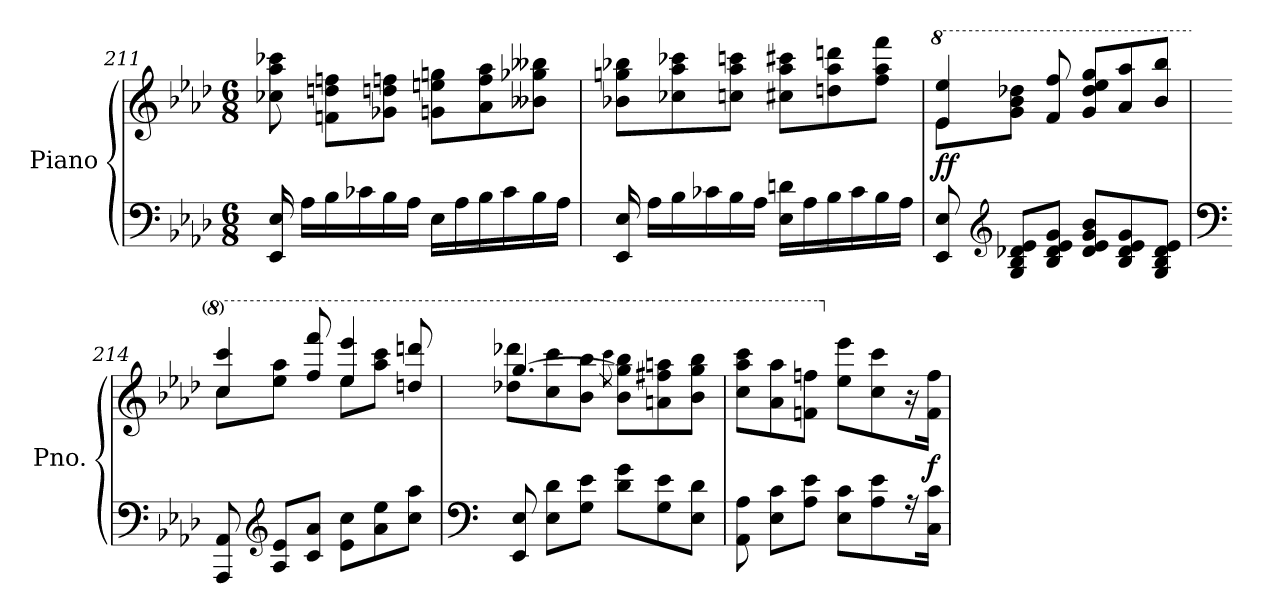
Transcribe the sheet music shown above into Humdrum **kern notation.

**kern	**kern	**dynam
*part1	*part1	*part1
*staff2	*staff1	*staff1/2
*I"Piano	*	*
*I'Pno.	*	*
*clefF4	*clefG2	*
*k[b-e-a-d-]	*k[b-e-a-d-]	*
*M6/8	*M6/8	*
=211	=211	=211
16EE-/ 16E-/	8cc-X\ 8aa-\ 8ccc-X\	.
16A-\LL	.	.
16B-\	8fn\ 8ddn\ 8ffn\L	.
16c-X\	.	.
16B-\	8g-X\ 8ddn\ 8ffn\J	.
16A-\JJ	.	.
16E-\LL	8gn\ 8een\ 8ggn\L	.
16A-\	.	.
16B-\	8a-\ 8ff\ 8aa-\	.
16c-\	.	.
16B-\	8b--X\ 8gg-X\ 8bb--X\J	.
16A-\JJ	.	.
=212	=212	=212
16EE-/ 16E-/	8b-X\ 8ggn\ 8bb-X\L	.
16A-\LL	.	.
16B-\	8cc-X\ 8aa-\ 8ccc-X\	.
16c-X\	.	.
16B-\	8ccn\ 8aa-\ 8cccn\J	.
16A-\JJ	.	.
16E-\ 16dn\LL	8cc#X\ 8aa-\ 8ccc#X\L	.
16A-\	.	.
16B-\	8ddn\ 8aa-\ 8dddn\	.
16c-\	.	.
16B-\	8ff\ 8aa-\ 8fff\J	.
16A-\JJ	.	.
!!LO:LB:g=z
=213	=213	=213
*	*8va	*
*	*^	*
!	!	!	!LO:DY:a=2
8EE-/ 8E-/	4ee-/ 4eee-/	8ee-\L	ff
*clefG2	*	*	*
8G/ 8B-/ 8d-X/ 8e-/L	.	8gg\ 8bb-\ 8ddd-X\J	.
8B-/ 8d-/ 8e-/ 8g/J	8ff/ 8fff/	2reyy	.
8d-/ 8e-/ 8g/ 8b-/L	8gg/ 8ddd-/ 8eee-/ 8ggg/L	.	.
8B-/ 8d-/ 8e-/ 8g/	8aa-/ 8aaa-/	.	.
8G/ 8B-/ 8d-/ 8e-/J	8bb-/ 8bbb-/J	.	.
=214	=214	=214	=214
*clefF4	*	*	*
8AAA-/ 8AA-/	4ccc/ 4cccc/	8ccc\L	.
*clefG2	*	*	*
8A-/ 8e-/L	.	8eee-\ 8aaa-\J	.
8c/ 8a-/J	8fff/ 8ffff/	8ryy	.
8e-\ 8cc\L	4eee-/ 4eeee-/	8eee-\L	.
8a-\ 8ee-\	.	8aaa-\ 8cccc\J	.
8cc\ 8aa-\J	8dddn/ 8ddddn/	8ryy	.
=215	=215	=215	=215
*clefF4	*	*	*
8EE-/ 8E-/	[4.ggg/	8ddd-X\ 8dddd-X\L	.
8E-\ 8d-\L	.	8ccc\ 8cccc\	.
8G\ 8e-\J	.	8bb-\ 8bbb-\J	.
.	.	8qcccc\	.
8d-\ 8g\L	8rGGyy	8bb-\ 8ggg\] 8bbb-\L	.
8G\ 8e-\	4rGGyy	8aan\ 8fff#X\ 8aaan\	.
8E-\ 8d-\J	.	8bb-\ 8ggg\ 8bbb-\J	.
*	*v	*v	*
!!LO:LB:g=z
=216	=216	=216
8AA-\ 8A-\	8ccc\ 8aaa-\ 8cccc\L	.
8E-\ 8c\L	8aa-\ 8aaa-\	.
8A-\ 8e-\J	8ffn\ 8fffn\J	.
*	*X8va	*
8E-\ 8c\L	8ee-\ 8eee-\L	.
8A-\ 8e-\	8cc\ 8ccc\	.
16r	16r	.
!	!	!LO:DY:a=2
16C\ 16c\Jk	16f\ 16ff\Jk	f
=	=	=
*-	*-	*-
